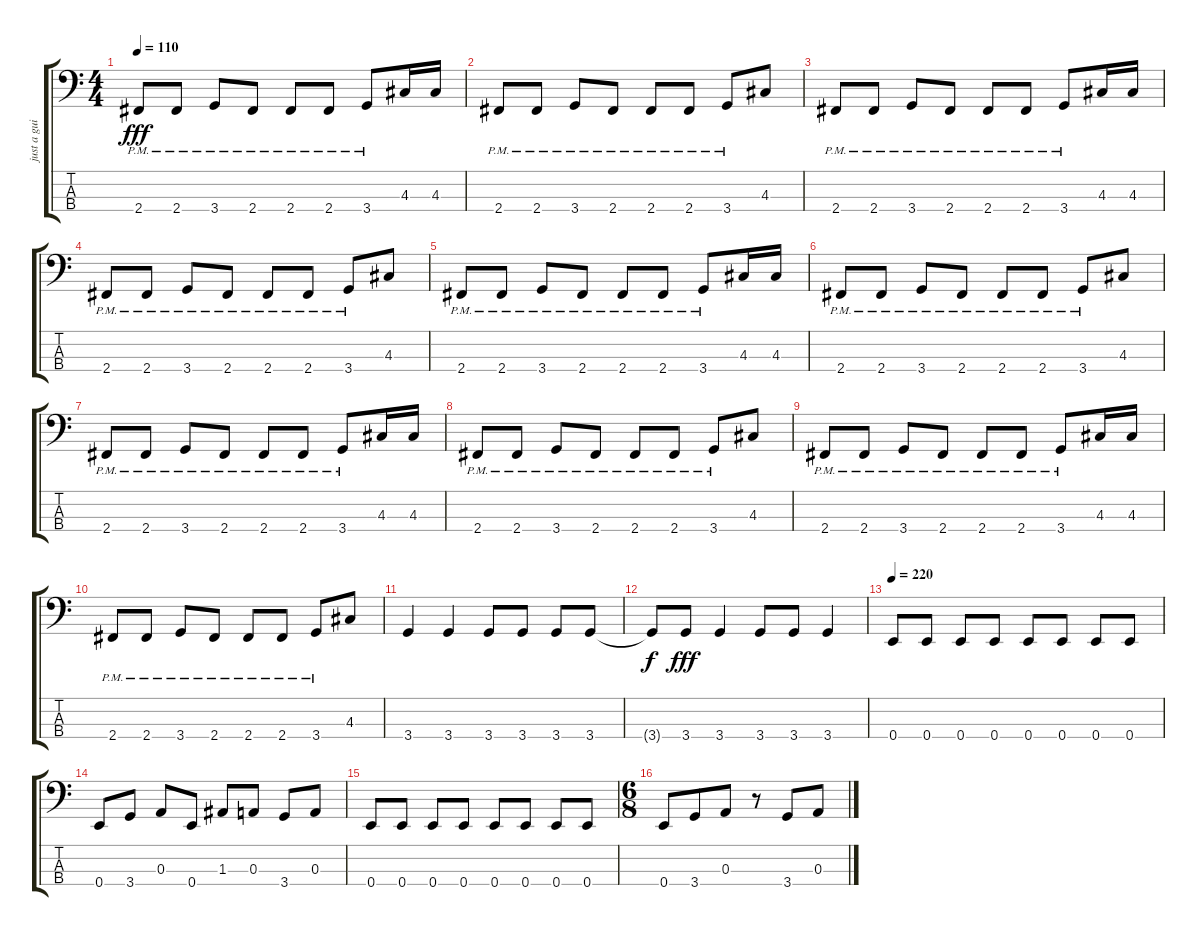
\track ("just a guide (mute this)" "just a gui") {instrument electricbassfinger}
\staff {score tabs}
\tuning (G2 D2 A1 E1) {hide}
\ts (4 4)
\tempo 110
\clef f4
\ks c
2.4{pm}.8{dy fff} 2.4{pm}.8 3.4{pm}.8 2.4{pm}.8 2.4{pm}.8 2.4{pm}.8 3.4{pm}.8 4.3.16 4.3.16 |
2.4{pm}.8 2.4{pm}.8 3.4{pm}.8 2.4{pm}.8 2.4{pm}.8 2.4{pm}.8 3.4{pm}.8 4.3.8 |
2.4{pm}.8 2.4{pm}.8 3.4{pm}.8 2.4{pm}.8 2.4{pm}.8 2.4{pm}.8 3.4{pm}.8 4.3.16 4.3.16 |
2.4{pm}.8 2.4{pm}.8 3.4{pm}.8 2.4{pm}.8 2.4{pm}.8 2.4{pm}.8 3.4{pm}.8 4.3.8 |
2.4{pm}.8 2.4{pm}.8 3.4{pm}.8 2.4{pm}.8 2.4{pm}.8 2.4{pm}.8 3.4{pm}.8 4.3.16 4.3.16 |
2.4{pm}.8 2.4{pm}.8 3.4{pm}.8 2.4{pm}.8 2.4{pm}.8 2.4{pm}.8 3.4{pm}.8 4.3.8 |
2.4{pm}.8 2.4{pm}.8 3.4{pm}.8 2.4{pm}.8 2.4{pm}.8 2.4{pm}.8 3.4{pm}.8 4.3.16 4.3.16 |
2.4{pm}.8 2.4{pm}.8 3.4{pm}.8 2.4{pm}.8 2.4{pm}.8 2.4{pm}.8 3.4{pm}.8 4.3.8 |
2.4{pm}.8 2.4{pm}.8 3.4{pm}.8 2.4{pm}.8 2.4{pm}.8 2.4{pm}.8 3.4{pm}.8 4.3.16 4.3.16 |
2.4{pm}.8 2.4{pm}.8 3.4{pm}.8 2.4{pm}.8 2.4{pm}.8 2.4{pm}.8 3.4{pm}.8 4.3.8 |
3.4.4 3.4.4 3.4.8 3.4.8 3.4.8 3.4.8 |
3.4{t}.8{dy f} 3.4.8{dy fff} 3.4.4 3.4.8 3.4.8 3.4.4 |
\tempo 220
0.4.8 0.4.8 0.4.8 0.4.8 0.4.8 0.4.8 0.4.8 0.4.8 |
0.4.8 3.4.8 0.3.8 0.4.8 1.3.8 0.3.8 3.4.8 0.3.8 |
0.4.8 0.4.8 0.4.8 0.4.8 0.4.8 0.4.8 0.4.8 0.4.8 |
\ts (6 8)
0.4.8 3.4.8 0.3.8 r.8 3.4.8 0.3.8
